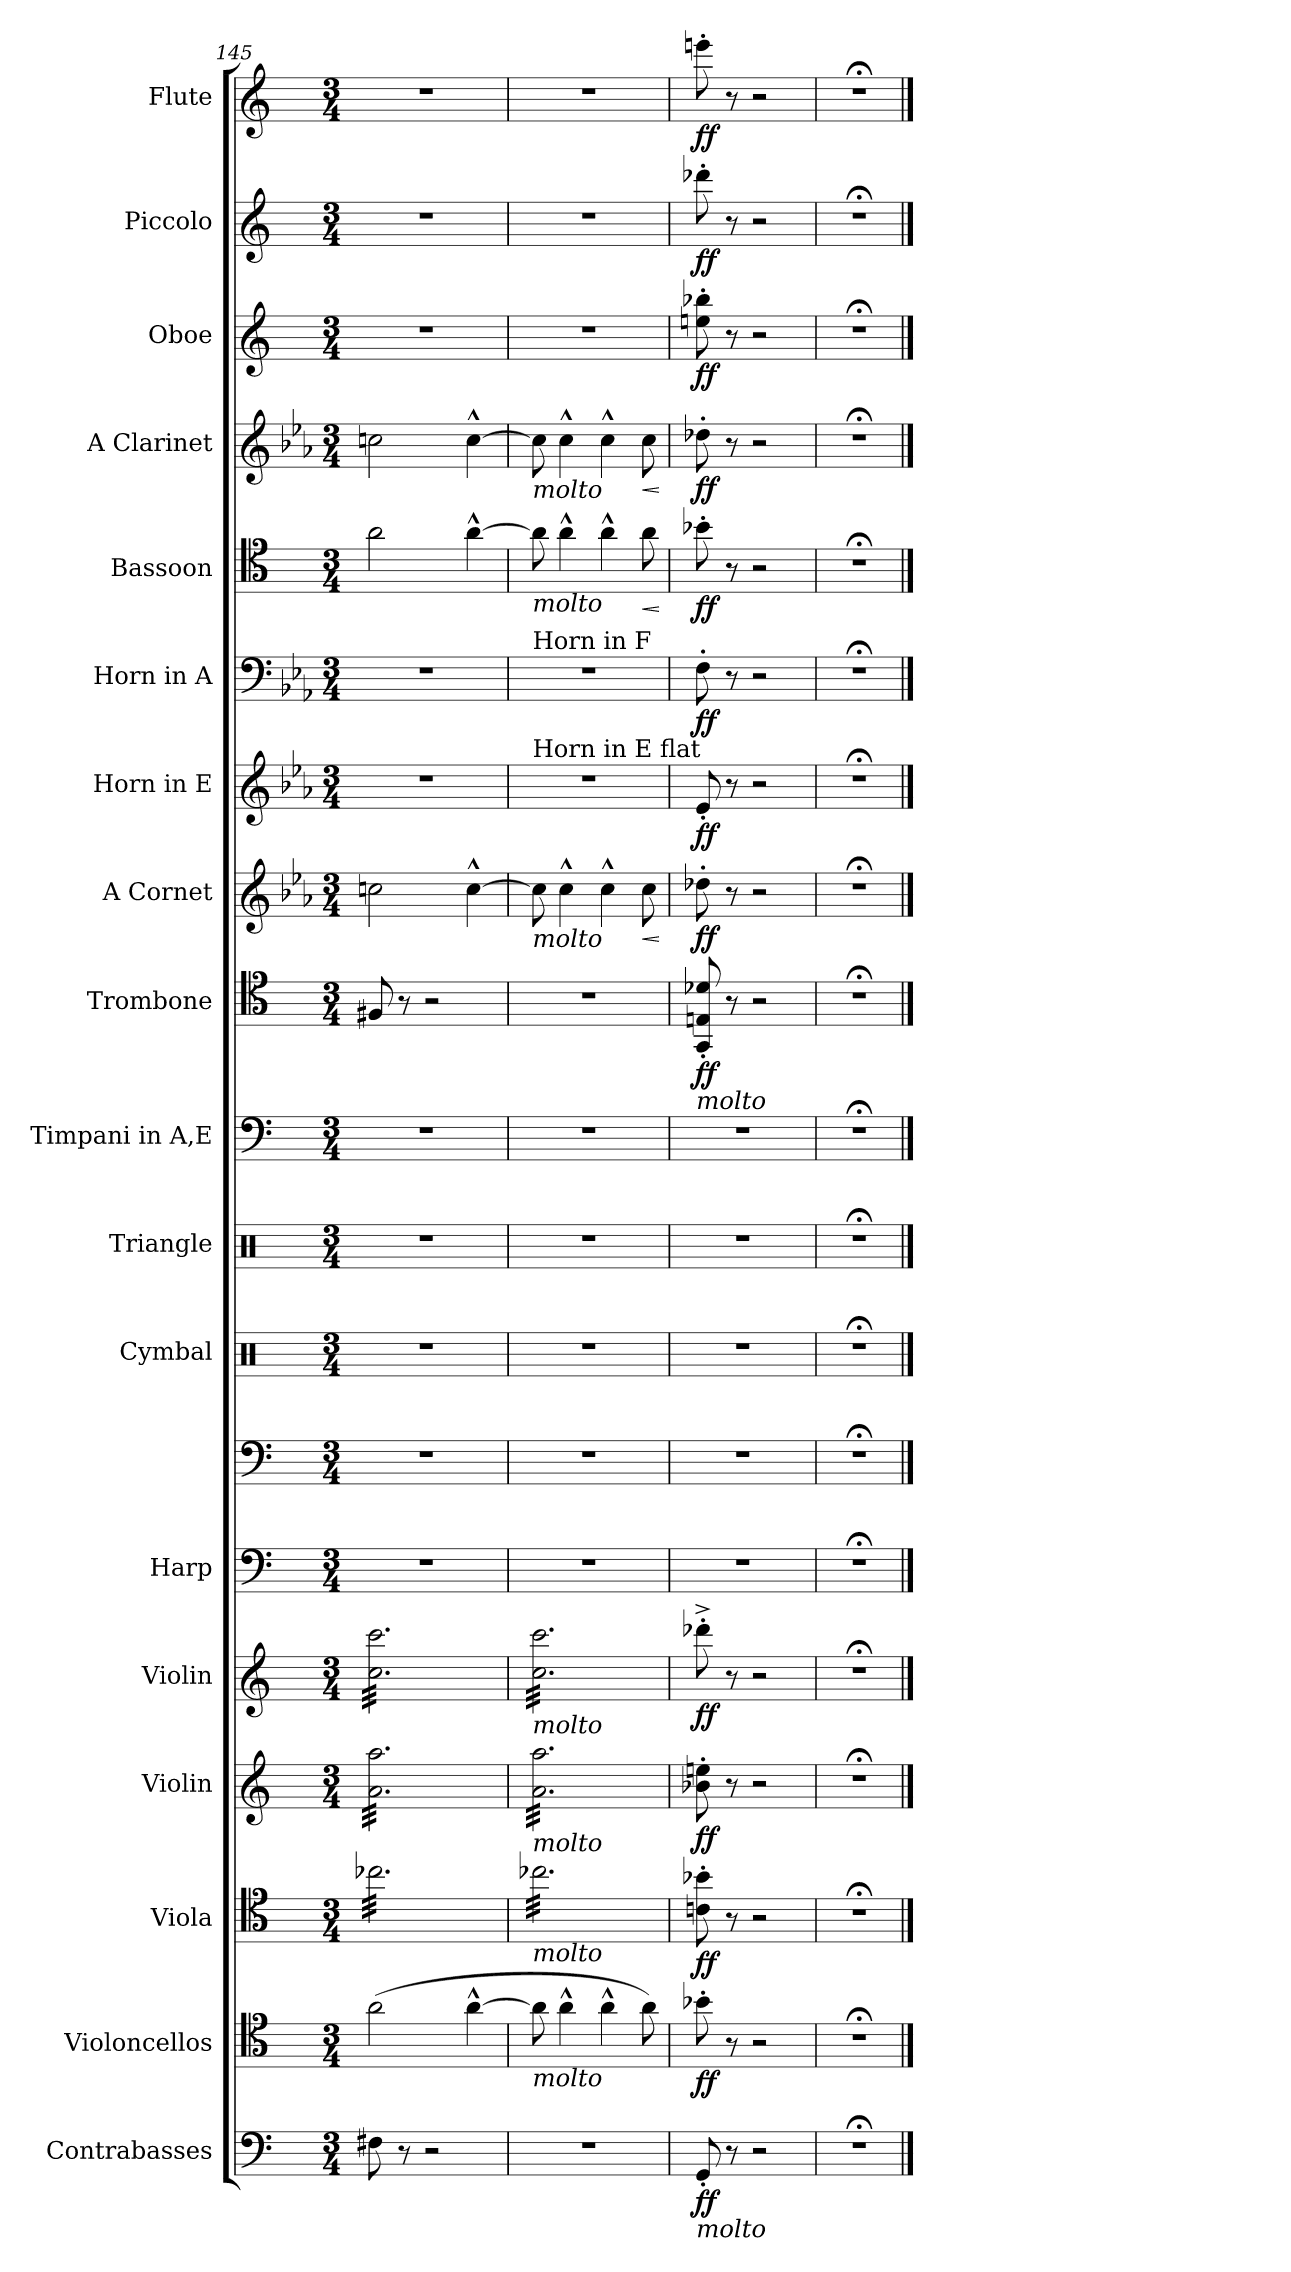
**kern	**dynam	**kern	**dynam	**kern	**dynam	**kern	**dynam	**kern	**dynam	**kern	**kern	**kern	**kern	**kern	**kern	**dynam	**kern	**dynam	**kern	**dynam	**kern	**dynam	**kern	**dynam	**kern	**dynam	**kern	**dynam	**kern	**dynam	**kern	**dynam
*part18	*part18	*part17	*part17	*part16	*part16	*part15	*part15	*part14	*part14	*part13	*part13	*part12	*part11	*part10	*part9	*part9	*part8	*part8	*part7	*part7	*part6	*part6	*part5	*part5	*part4	*part4	*part3	*part3	*part2	*part2	*part1	*part1
*staff19	*staff19	*staff18	*staff18	*staff17	*staff17	*staff16	*staff16	*staff15	*staff15	*staff14	*staff13	*staff12	*staff11	*staff10	*staff9	*staff9	*staff8	*staff8	*staff7	*staff7	*staff6	*staff6	*staff5	*staff5	*staff4	*staff4	*staff3	*staff3	*staff2	*staff2	*staff1	*staff1
*I"Contrabasses	*	*I"Violoncellos	*	*I"Viola	*	*I"Violin	*	*I"Violin	*	*I"Harp	*	*I"Cymbal	*I"Triangle	*I"Timpani in A,E	*I"Trombone	*	*I"A Cornet	*	*I"Horn in E	*	*I"Horn in A	*	*I"Bassoon	*	*I"A Clarinet	*	*I"Oboe	*	*I"Piccolo	*	*I"Flute	*
*I'Cbs.	*	*I'Vcs.	*	*I'Vla.	*	*I'Vln.	*	*I'Vln.	*	*I'Hrp.	*	*I'Cym.	*I'Trgl.	*I'Timp. A,E	*I'Tromb.	*	*I'A Cnt.	*	*	*	*	*	*I'Bsn.	*	*I'A Cl.	*	*I'Ob.	*	*I'Picc.	*	*I'Fl.	*
*clefF4	*	*clefC4	*	*clefC4	*	*clefG2	*	*clefG2	*	*clefF4	*clefF4	*clefX	*clefX	*clefF4	*clefC4	*	*clefG2	*	*clefG2	*	*clefF4	*	*clefC4	*	*clefG2	*	*clefG2	*	*clefG2	*	*clefG2	*
*ITrd7c12	*	*	*	*	*	*	*	*	*	*	*	*	*	*	*	*	*ITrd2c3	*	*ITrd2c3	*	*ITrd2c3	*	*	*	*ITrd2c3	*	*	*	*ITrd-7c-12	*	*	*
*k[]	*	*k[]	*	*k[]	*	*k[]	*	*k[]	*	*k[]	*k[]	*k[]	*k[]	*k[]	*k[]	*	*k[]	*	*k[]	*	*k[]	*	*k[]	*	*k[]	*	*k[]	*	*k[]	*	*k[]	*
*M3/4	*	*M3/4	*	*M3/4	*	*M3/4	*	*M3/4	*	*M3/4	*M3/4	*M3/4	*M3/4	*M3/4	*M3/4	*	*M3/4	*	*M3/4	*	*M3/4	*	*M3/4	*	*M3/4	*	*M3/4	*	*M3/4	*	*M3/4	*
=145	=145	=145	=145	=145	=145	=145	=145	=145	=145	=145	=145	=145	=145	=145	=145	=145	=145	=145	=145	=145	=145	=145	=145	=145	=145	=145	=145	=145	=145	=145	=145	=145
*	*	*	*	*tremolo	*	*	*	*	*	*	*	*	*	*	*	*	*	*	*	*	*	*	*	*	*	*	*	*	*	*	*	*
*	*	*	*	*	*	*tremolo	*	*	*	*	*	*	*	*	*	*	*	*	*	*	*	*	*	*	*	*	*	*	*	*	*	*
*	*	*	*	*	*	*	*	*tremolo	*	*	*	*	*	*	*	*	*	*	*	*	*	*	*	*	*	*	*	*	*	*	*	*
8FF#X\	.	(2a\	.	32cc-X\LLL	.	32a\ 32aa\LLL	.	32cc\ 32ccc\LLL	.	2.r	2.r	2.r	2.r	2.r	8F#X/	.	2an\	.	2.r	.	2.r	.	2a\	.	2an\	.	2.r	.	2.r	.	2.r	.
.	.	.	.	32cc-X\	.	32a\ 32aa\	.	32cc\ 32ccc\	.	.	.	.	.	.	.	.	.	.	.	.	.	.	.	.	.	.	.	.	.	.	.	.
.	.	.	.	32cc-X\	.	32a\ 32aa\	.	32cc\ 32ccc\	.	.	.	.	.	.	.	.	.	.	.	.	.	.	.	.	.	.	.	.	.	.	.	.
.	.	.	.	32cc-X\	.	32a\ 32aa\	.	32cc\ 32ccc\	.	.	.	.	.	.	.	.	.	.	.	.	.	.	.	.	.	.	.	.	.	.	.	.
8r	.	.	.	32cc-X\	.	32a\ 32aa\	.	32cc\ 32ccc\	.	.	.	.	.	.	8r	.	.	.	.	.	.	.	.	.	.	.	.	.	.	.	.	.
.	.	.	.	32cc-X\	.	32a\ 32aa\	.	32cc\ 32ccc\	.	.	.	.	.	.	.	.	.	.	.	.	.	.	.	.	.	.	.	.	.	.	.	.
.	.	.	.	32cc-X\	.	32a\ 32aa\	.	32cc\ 32ccc\	.	.	.	.	.	.	.	.	.	.	.	.	.	.	.	.	.	.	.	.	.	.	.	.
.	.	.	.	32cc-X\	.	32a\ 32aa\	.	32cc\ 32ccc\	.	.	.	.	.	.	.	.	.	.	.	.	.	.	.	.	.	.	.	.	.	.	.	.
2r	.	.	.	32cc-X\	.	32a\ 32aa\	.	32cc\ 32ccc\	.	.	.	.	.	.	2r	.	.	.	.	.	.	.	.	.	.	.	.	.	.	.	.	.
.	.	.	.	32cc-X\	.	32a\ 32aa\	.	32cc\ 32ccc\	.	.	.	.	.	.	.	.	.	.	.	.	.	.	.	.	.	.	.	.	.	.	.	.
.	.	.	.	32cc-X\	.	32a\ 32aa\	.	32cc\ 32ccc\	.	.	.	.	.	.	.	.	.	.	.	.	.	.	.	.	.	.	.	.	.	.	.	.
.	.	.	.	32cc-X\	.	32a\ 32aa\	.	32cc\ 32ccc\	.	.	.	.	.	.	.	.	.	.	.	.	.	.	.	.	.	.	.	.	.	.	.	.
.	.	.	.	32cc-X\	.	32a\ 32aa\	.	32cc\ 32ccc\	.	.	.	.	.	.	.	.	.	.	.	.	.	.	.	.	.	.	.	.	.	.	.	.
.	.	.	.	32cc-X\	.	32a\ 32aa\	.	32cc\ 32ccc\	.	.	.	.	.	.	.	.	.	.	.	.	.	.	.	.	.	.	.	.	.	.	.	.
.	.	.	.	32cc-X\	.	32a\ 32aa\	.	32cc\ 32ccc\	.	.	.	.	.	.	.	.	.	.	.	.	.	.	.	.	.	.	.	.	.	.	.	.
.	.	.	.	32cc-X\	.	32a\ 32aa\	.	32cc\ 32ccc\	.	.	.	.	.	.	.	.	.	.	.	.	.	.	.	.	.	.	.	.	.	.	.	.
.	.	[4a^^\	.	32cc-X\	.	32a\ 32aa\	.	32cc\ 32ccc\	.	.	.	.	.	.	.	.	[4a^^\	.	.	.	.	.	[4a^^\	.	[4a^^\	.	.	.	.	.	.	.
.	.	.	.	32cc-X\	.	32a\ 32aa\	.	32cc\ 32ccc\	.	.	.	.	.	.	.	.	.	.	.	.	.	.	.	.	.	.	.	.	.	.	.	.
.	.	.	.	32cc-X\	.	32a\ 32aa\	.	32cc\ 32ccc\	.	.	.	.	.	.	.	.	.	.	.	.	.	.	.	.	.	.	.	.	.	.	.	.
.	.	.	.	32cc-X\	.	32a\ 32aa\	.	32cc\ 32ccc\	.	.	.	.	.	.	.	.	.	.	.	.	.	.	.	.	.	.	.	.	.	.	.	.
.	.	.	.	32cc-X\	.	32a\ 32aa\	.	32cc\ 32ccc\	.	.	.	.	.	.	.	.	.	.	.	.	.	.	.	.	.	.	.	.	.	.	.	.
.	.	.	.	32cc-X\	.	32a\ 32aa\	.	32cc\ 32ccc\	.	.	.	.	.	.	.	.	.	.	.	.	.	.	.	.	.	.	.	.	.	.	.	.
.	.	.	.	32cc-X\	.	32a\ 32aa\	.	32cc\ 32ccc\	.	.	.	.	.	.	.	.	.	.	.	.	.	.	.	.	.	.	.	.	.	.	.	.
.	.	.	.	32cc-X\JJJ	.	32a\ 32aa\JJJ	.	32cc\ 32ccc\JJJ	.	.	.	.	.	.	.	.	.	.	.	.	.	.	.	.	.	.	.	.	.	.	.	.
=146	=146	=146	=146	=146	=146	=146	=146	=146	=146	=146	=146	=146	=146	=146	=146	=146	=146	=146	=146	=146	=146	=146	=146	=146	=146	=146	=146	=146	=146	=146	=146	=146
!	!	!	!	!	!	!	!	!	!	!	!	!	!	!	!	!	!	!	!	!	!	!	!	!	!LO:TX:b:i:t=molto	!	!	!	!	!	!	!
!	!	!	!	!	!	!	!	!	!	!	!	!	!	!	!	!	!	!	!	!	!	!	!LO:TX:b:i:t=molto	!	!	!	!	!	!	!	!	!
!	!	!	!	!	!	!	!	!	!	!	!	!	!	!	!	!	!	!	!	!	!LO:TX:a:t=Horn in F	!	!	!	!	!	!	!	!	!	!	!
!	!	!	!	!	!	!	!	!	!	!	!	!	!	!	!	!	!	!	!LO:TX:a:t=Horn in E flat	!	!	!	!	!	!	!	!	!	!	!	!	!
!	!	!	!	!	!	!	!	!	!	!	!	!	!	!	!	!	!LO:TX:b:i:t=molto	!	!	!	!	!	!	!	!	!	!	!	!	!	!	!
!	!	!	!	!	!	!	!	!LO:TX:b:i:t=molto	!	!	!	!	!	!	!	!	!	!	!	!	!	!	!	!	!	!	!	!	!	!	!	!
!	!	!	!	!	!	!LO:TX:b:i:t=molto	!	!	!	!	!	!	!	!	!	!	!	!	!	!	!	!	!	!	!	!	!	!	!	!	!	!
!	!	!	!	!LO:TX:b:i:t=molto	!	!	!	!	!	!	!	!	!	!	!	!	!	!	!	!	!	!	!	!	!	!	!	!	!	!	!	!
!	!	!LO:TX:b:i:t=molto	!	!	!	!	!	!	!	!	!	!	!	!	!	!	!	!	!	!	!	!	!	!	!	!	!	!	!	!	!	!
2.r	.	8a\]	.	32cc-X\LLL	.	32a\ 32aa\LLL	.	32cc\ 32ccc\LLL	.	2.r	2.r	2.r	2.r	2.r	2.r	.	8a\]	.	2.r	.	2.r	.	8a\]	.	8a\]	.	2.r	.	2.r	.	2.r	.
.	.	.	.	32cc-X\	.	32a\ 32aa\	.	32cc\ 32ccc\	.	.	.	.	.	.	.	.	.	.	.	.	.	.	.	.	.	.	.	.	.	.	.	.
.	.	.	.	32cc-X\	.	32a\ 32aa\	.	32cc\ 32ccc\	.	.	.	.	.	.	.	.	.	.	.	.	.	.	.	.	.	.	.	.	.	.	.	.
.	.	.	.	32cc-X\	.	32a\ 32aa\	.	32cc\ 32ccc\	.	.	.	.	.	.	.	.	.	.	.	.	.	.	.	.	.	.	.	.	.	.	.	.
.	.	4a^^\	.	32cc-X\	.	32a\ 32aa\	.	32cc\ 32ccc\	.	.	.	.	.	.	.	.	4a^^\	.	.	.	.	.	4a^^\	.	4a^^\	.	.	.	.	.	.	.
.	.	.	.	32cc-X\	.	32a\ 32aa\	.	32cc\ 32ccc\	.	.	.	.	.	.	.	.	.	.	.	.	.	.	.	.	.	.	.	.	.	.	.	.
.	.	.	.	32cc-X\	.	32a\ 32aa\	.	32cc\ 32ccc\	.	.	.	.	.	.	.	.	.	.	.	.	.	.	.	.	.	.	.	.	.	.	.	.
.	.	.	.	32cc-X\	.	32a\ 32aa\	.	32cc\ 32ccc\	.	.	.	.	.	.	.	.	.	.	.	.	.	.	.	.	.	.	.	.	.	.	.	.
.	.	.	.	32cc-X\	.	32a\ 32aa\	.	32cc\ 32ccc\	.	.	.	.	.	.	.	.	.	.	.	.	.	.	.	.	.	.	.	.	.	.	.	.
.	.	.	.	32cc-X\	.	32a\ 32aa\	.	32cc\ 32ccc\	.	.	.	.	.	.	.	.	.	.	.	.	.	.	.	.	.	.	.	.	.	.	.	.
.	.	.	.	32cc-X\	.	32a\ 32aa\	.	32cc\ 32ccc\	.	.	.	.	.	.	.	.	.	.	.	.	.	.	.	.	.	.	.	.	.	.	.	.
.	.	.	.	32cc-X\	.	32a\ 32aa\	.	32cc\ 32ccc\	.	.	.	.	.	.	.	.	.	.	.	.	.	.	.	.	.	.	.	.	.	.	.	.
.	.	4a^^\	.	32cc-X\	.	32a\ 32aa\	.	32cc\ 32ccc\	.	.	.	.	.	.	.	.	4a^^\	.	.	.	.	.	4a^^\	.	4a^^\	.	.	.	.	.	.	.
.	.	.	.	32cc-X\	.	32a\ 32aa\	.	32cc\ 32ccc\	.	.	.	.	.	.	.	.	.	.	.	.	.	.	.	.	.	.	.	.	.	.	.	.
.	.	.	.	32cc-X\	.	32a\ 32aa\	.	32cc\ 32ccc\	.	.	.	.	.	.	.	.	.	.	.	.	.	.	.	.	.	.	.	.	.	.	.	.
.	.	.	.	32cc-X\	.	32a\ 32aa\	.	32cc\ 32ccc\	.	.	.	.	.	.	.	.	.	.	.	.	.	.	.	.	.	.	.	.	.	.	.	.
.	.	.	.	32cc-X\	.	32a\ 32aa\	.	32cc\ 32ccc\	.	.	.	.	.	.	.	.	.	.	.	.	.	.	.	.	.	.	.	.	.	.	.	.
.	.	.	.	32cc-X\	.	32a\ 32aa\	.	32cc\ 32ccc\	.	.	.	.	.	.	.	.	.	.	.	.	.	.	.	.	.	.	.	.	.	.	.	.
.	.	.	.	32cc-X\	.	32a\ 32aa\	.	32cc\ 32ccc\	.	.	.	.	.	.	.	.	.	.	.	.	.	.	.	.	.	.	.	.	.	.	.	.
.	.	.	.	32cc-X\	.	32a\ 32aa\	.	32cc\ 32ccc\	.	.	.	.	.	.	.	.	.	.	.	.	.	.	.	.	.	.	.	.	.	.	.	.
!	!	!	!	!	!	!	!	!	!	!	!	!	!	!	!	!	!	!LO:HP:b	!	!	!	!	!	!LO:HP:b	!	!LO:HP:b	!	!	!	!	!	!
.	.	8a\)	.	32cc-X\	.	32a\ 32aa\	.	32cc\ 32ccc\	.	.	.	.	.	.	.	.	8a\	<	.	.	.	.	8a\	<	8a\	<	.	.	.	.	.	.
.	.	.	.	32cc-X\	.	32a\ 32aa\	.	32cc\ 32ccc\	.	.	.	.	.	.	.	.	.	.	.	.	.	.	.	.	.	.	.	.	.	.	.	.
.	.	.	.	32cc-X\	.	32a\ 32aa\	.	32cc\ 32ccc\	.	.	.	.	.	.	.	.	.	.	.	.	.	.	.	.	.	.	.	.	.	.	.	.
.	.	.	.	32cc-X\JJJ	.	32a\ 32aa\JJJ	.	32cc\ 32ccc\JJJ	.	.	.	.	.	.	.	.	.	.	.	.	.	.	.	.	.	.	.	.	.	.	.	.
*	*	*	*	*	*	*	*	*Xtremolo	*	*	*	*	*	*	*	*	*	*	*	*	*	*	*	*	*	*	*	*	*	*	*	*
*	*	*	*	*	*	*Xtremolo	*	*	*	*	*	*	*	*	*	*	*	*	*	*	*	*	*	*	*	*	*	*	*	*	*	*
*	*	*	*	*Xtremolo	*	*	*	*	*	*	*	*	*	*	*	*	*	*	*	*	*	*	*	*	*	*	*	*	*	*	*	*
.	.	.	.	.	.	.	.	.	.	.	.	.	.	.	.	.	.	[	.	.	.	.	.	[	.	[	.	.	.	.	.	.
=147	=147	=147	=147	=147	=147	=147	=147	=147	=147	=147	=147	=147	=147	=147	=147	=147	=147	=147	=147	=147	=147	=147	=147	=147	=147	=147	=147	=147	=147	=147	=147	=147
!	!	!	!	!	!	!	!	!	!	!	!	!	!	!	!LO:TX:b:i:t=molto	!	!	!	!	!	!	!	!	!	!	!	!	!	!	!	!	!
!LO:TX:b:i:t=molto	!	!	!	!	!	!	!	!	!	!	!	!	!	!	!	!	!	!	!	!	!	!	!	!	!	!	!	!	!	!	!	!
!	!LO:DY:b	!	!LO:DY:b	!	!LO:DY:b	!	!LO:DY:b	!	!LO:DY:b	!	!	!	!	!	!	!LO:DY:b	!	!LO:DY:b	!	!LO:DY:b	!	!LO:DY:b	!	!LO:DY:b	!	!LO:DY:b	!	!LO:DY:b	!	!LO:DY:b	!	!LO:DY:b
8GGG'/	ff	8b-X'\	ff	8cn\' 8b-X\'	ff	8b-X\' 8een\'	ff	8ddd-X'^\	ff	2.r	2.r	2.r	2.r	2.r	8GG/' 8En/' 8d-X/'	ff	8b-X'\	ff	8c'/	ff	8D'\	ff	8b-X'\	ff	8b-X'\	ff	8een\' 8bb-X\'	ff	8dddd-X'\	ff	8eeen'\	ff
8r	.	8r	.	8r	.	8r	.	8r	.	.	.	.	.	.	8r	.	8r	.	8r	.	8r	.	8r	.	8r	.	8r	.	8r	.	8r	.
2r	.	2r	.	2r	.	2r	.	2r	.	.	.	.	.	.	2r	.	2r	.	2r	.	2r	.	2r	.	2r	.	2r	.	2r	.	2r	.
=148	=148	=148	=148	=148	=148	=148	=148	=148	=148	=148	=148	=148	=148	=148	=148	=148	=148	=148	=148	=148	=148	=148	=148	=148	=148	=148	=148	=148	=148	=148	=148	=148
2.r;<	.	2.r;<	.	2.r;<	.	2.r;<	.	2.r;<	.	2.r;<	2.r;<	2.r;<	2.r;<	2.r;<	2.r;<	.	2.r;<	.	2.r;<	.	2.r;<	.	2.r;<	.	2.r;<	.	2.r;<	.	2.r;<	.	2.r;<	.
==	==	==	==	==	==	==	==	==	==	==	==	==	==	==	==	==	==	==	==	==	==	==	==	==	==	==	==	==	==	==	==	==
*-	*-	*-	*-	*-	*-	*-	*-	*-	*-	*-	*-	*-	*-	*-	*-	*-	*-	*-	*-	*-	*-	*-	*-	*-	*-	*-	*-	*-	*-	*-	*-	*-
